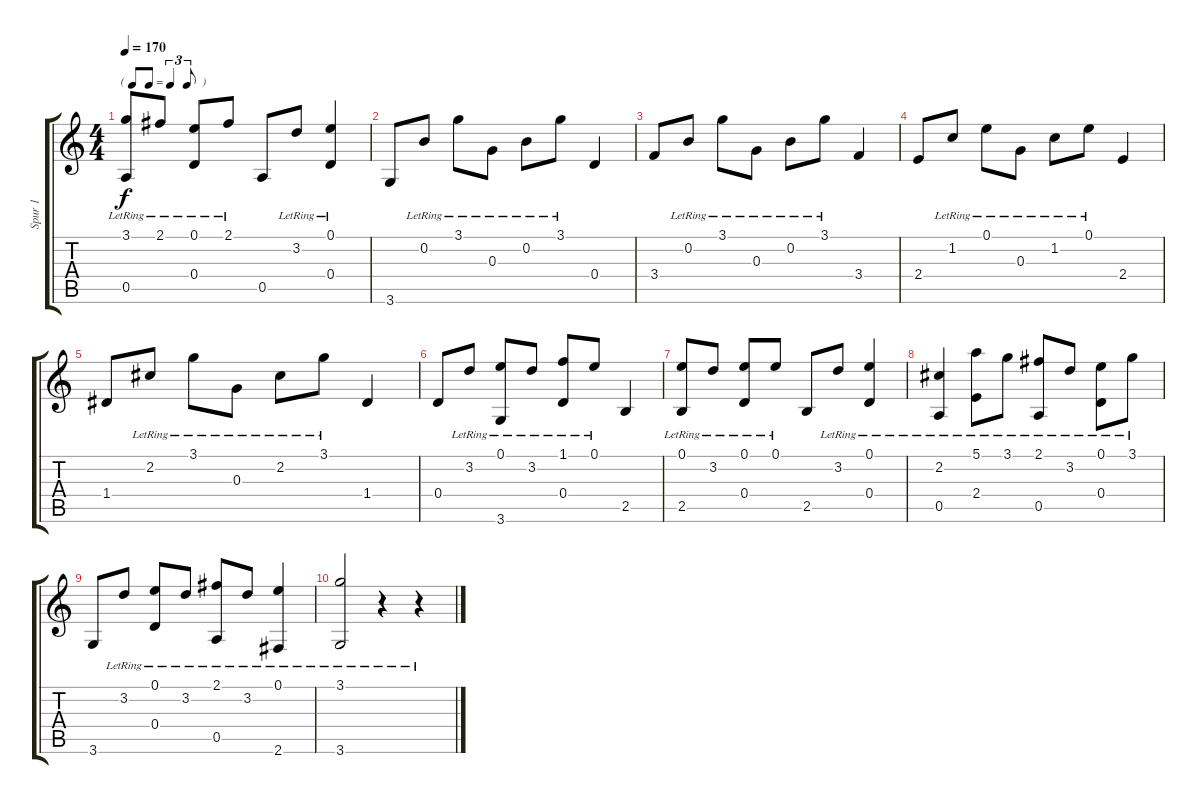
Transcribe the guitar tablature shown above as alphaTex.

\track ("Spur 1" "Spur 1") {instrument acousticguitarsteel}
\staff {score tabs}
\tuning (E4 B3 G3 D3 A2 E2) {hide}
\ts (4 4)
\tf triplet8th
\tempo 170
\clef g2
\ks c
(3.1{lr} 0.5).8{dy f} 2.1{lr}.8 (0.1{lr} 0.4).8 2.1{lr}.8 0.5.8 3.2{lr}.8 (0.1{lr} 0.4).4 |
3.6.8 0.2{lr}.8 3.1{lr}.8 0.3{lr}.8 0.2{lr}.8 3.1{lr}.8 0.4.4 |
3.4.8 0.2{lr}.8 3.1{lr}.8 0.3{lr}.8 0.2{lr}.8 3.1{lr}.8 3.4.4 |
2.4.8 1.2{lr}.8 0.1{lr}.8 0.3{lr}.8 1.2{lr}.8 0.1{lr}.8 2.4.4 |
1.4.8 2.2{lr}.8 3.1{lr}.8 0.3{lr}.8 2.2{lr}.8 3.1{lr}.8 1.4.4 |
0.4.8 3.2{lr}.8 (0.1{lr} 3.6).8 3.2{lr}.8 (1.1{lr} 0.4).8 0.1{lr}.8 2.5.4 |
(0.1{lr} 2.5).8 3.2{lr}.8 (0.1{lr} 0.4).8 0.1{lr}.8 2.5.8 3.2{lr}.8 (0.1{lr} 0.4).4 |
(2.2{lr} 0.5).4 (5.1{lr} 2.4).8 3.1{lr}.8 (2.1{lr} 0.5).8 3.2{lr}.8 (0.1{lr} 0.4).8 3.1{lr}.8 |
3.6.8 3.2{lr}.8 (0.1{lr} 0.4).8 3.2{lr}.8 (2.1{lr} 0.5).8 3.2{lr}.8 (0.1{lr} 2.6).4 |
(3.1{lr} 3.6).2 r.4 r.4
